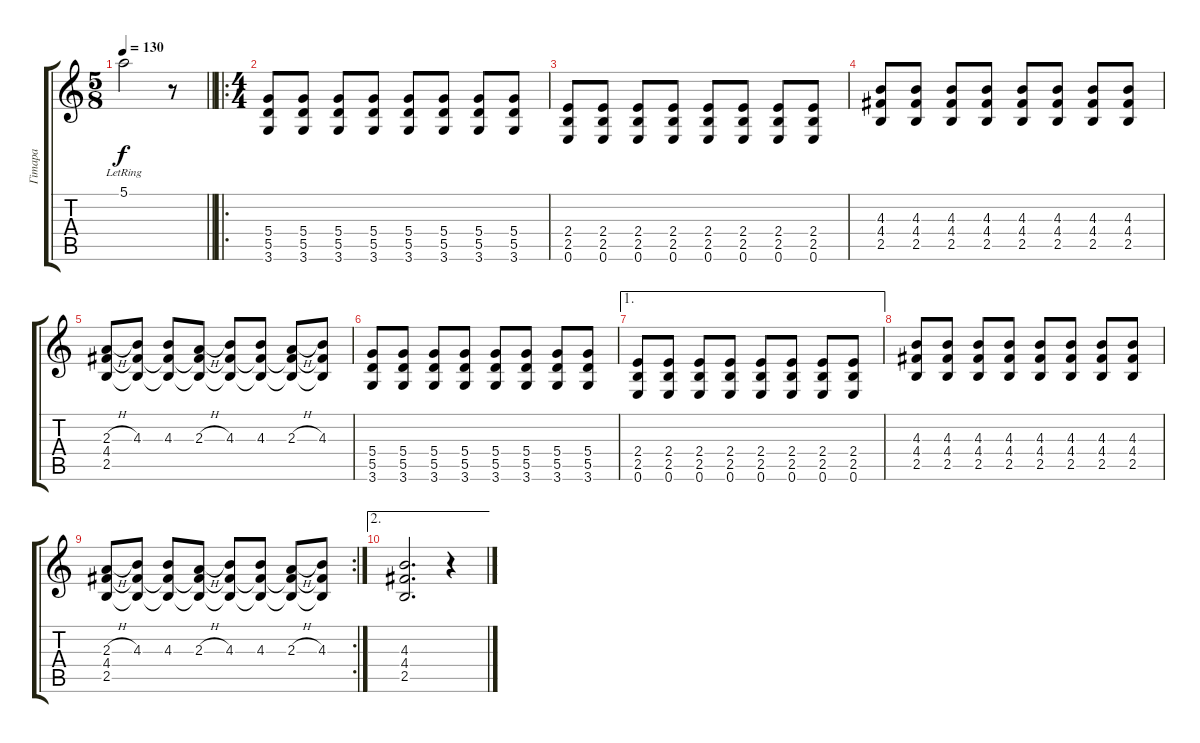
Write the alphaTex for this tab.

\track ("Гітара" "Гітара") {instrument electricguitarjazz}
\staff {score tabs}
\tuning (E4 B3 G3 D3 A2 E2) {hide}
\ts (5 8)
\tempo 130
\clef g2
\barLineRight lightlight
\ks c
5.1{lr}.2{dy f} r.8 |
\ro
\ts (4 4)
(5.4 5.5 3.6).8{instrument overdrivenguitar} (5.4 5.5 3.6).8 (5.4 5.5 3.6).8 (5.4 5.5 3.6).8 (5.4 5.5 3.6).8 (5.4 5.5 3.6).8 (5.4 5.5 3.6).8 (5.4 5.5 3.6).8 |
(2.4 2.5 0.6).8 (2.4 2.5 0.6).8 (2.4 2.5 0.6).8 (2.4 2.5 0.6).8 (2.4 2.5 0.6).8 (2.4 2.5 0.6).8 (2.4 2.5 0.6).8 (2.4 2.5 0.6).8 |
(4.3 4.4 2.5).8 (4.3 4.4 2.5).8 (4.3 4.4 2.5).8 (4.3 4.4 2.5).8 (4.3 4.4 2.5).8 (4.3 4.4 2.5).8 (4.3 4.4 2.5).8 (4.3 4.4 2.5).8 |
(2.3{h} 4.4 2.5).8 (4.3 4.4{t} 2.5{t}).8 (4.3 4.4{t} 2.5{t}).8 (2.3{h} 4.4{t} 2.5{t}).8 (4.3 4.4{t} 2.5{t}).8 (4.3 4.4{t} 2.5{t}).8 (2.3{h} 4.4{t} 2.5{t}).8 (4.3 4.4{t} 2.5{t}).8 |
(5.4 5.5 3.6).8{instrument overdrivenguitar} (5.4 5.5 3.6).8 (5.4 5.5 3.6).8 (5.4 5.5 3.6).8 (5.4 5.5 3.6).8 (5.4 5.5 3.6).8 (5.4 5.5 3.6).8 (5.4 5.5 3.6).8 |
\ae 1
(2.4 2.5 0.6).8 (2.4 2.5 0.6).8 (2.4 2.5 0.6).8 (2.4 2.5 0.6).8 (2.4 2.5 0.6).8 (2.4 2.5 0.6).8 (2.4 2.5 0.6).8 (2.4 2.5 0.6).8 |
(4.3 4.4 2.5).8 (4.3 4.4 2.5).8 (4.3 4.4 2.5).8 (4.3 4.4 2.5).8 (4.3 4.4 2.5).8 (4.3 4.4 2.5).8 (4.3 4.4 2.5).8 (4.3 4.4 2.5).8 |
\rc 2
(2.3{h} 4.4 2.5).8 (4.3 4.4{t} 2.5{t}).8 (4.3 4.4{t} 2.5{t}).8 (2.3{h} 4.4{t} 2.5{t}).8 (4.3 4.4{t} 2.5{t}).8 (4.3 4.4{t} 2.5{t}).8 (2.3{h} 4.4{t} 2.5{t}).8 (4.3 4.4{t} 2.5{t}).8 |
\ae 2
(4.3 4.4 2.5).2{d volume 3} r.4
